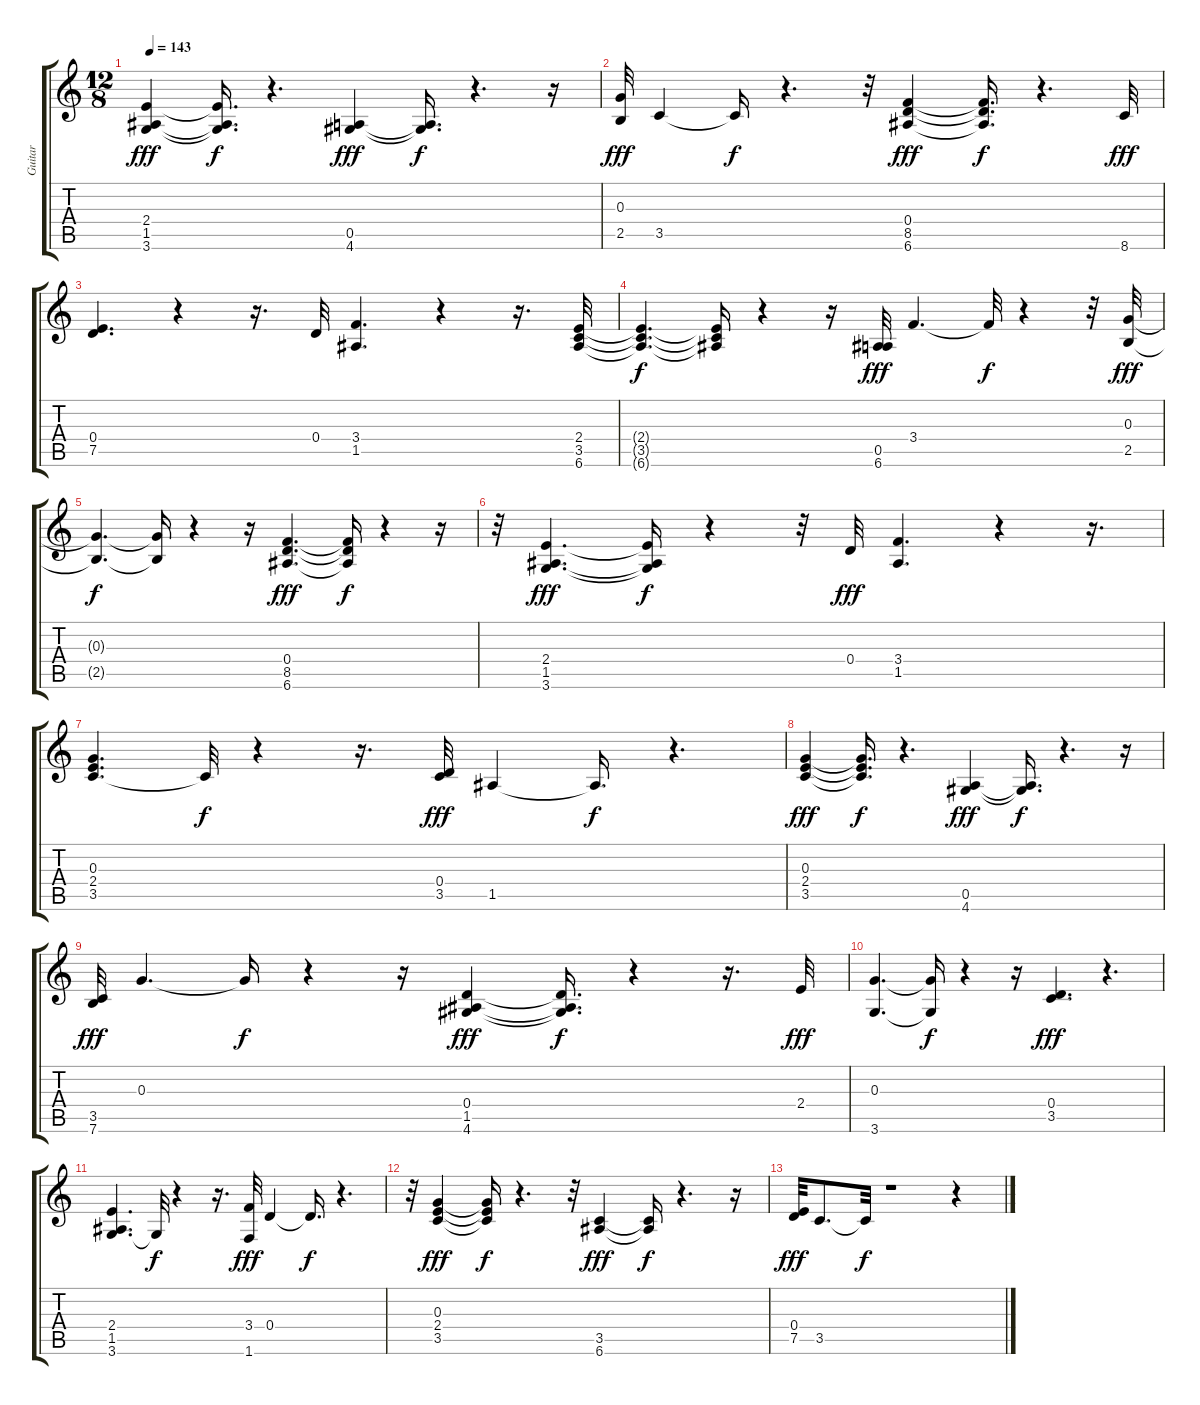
\track ("Guitar" "Guitar") {instrument electricguitarclean}
\staff {score tabs}
\tuning (E4 B3 G3 D3 A2 E2) {hide}
\ts (12 8)
\tempo 143
\clef g2
\ks c
(2.4 1.5 3.6).4{dy fff} (2.4{t} 1.5{t} 3.6{t}).16{d dy f} r.4{d} (0.5 4.6).4{dy fff} (0.5{t} 4.6{t}).16{d dy f} r.4{d} r.16 |
(0.3 2.5).32{dy fff} 3.5.4 3.5{t}.16{dy f} r.4{d} r.32 (0.4 8.5 6.6).4{dy fff} (0.4{t} 8.5{t} 6.6{t}).16{d dy f} r.4{d} 8.6.32{dy fff} |
(0.4 7.5).4{d} r.4 r.16{d} 0.4.32 (3.4 1.5).4{d} r.4 r.16{d} (2.4 3.5 6.6).32 |
(2.4{t} 3.5{t} 6.6{t}).4{d dy f} (2.4{t} 3.5{t} 6.6{t}).16 r.4 r.16 (0.5 6.6).32{dy fff} 3.4.4{d} 3.4{t}.32{dy f} r.4 r.32 (0.3 2.5).32{dy fff} |
(0.3{t} 2.5{t}).4{d dy f} (0.3{t} 2.5{t}).16 r.4 r.16 (0.4 8.5 6.6).4{d dy fff} (0.4{t} 8.5{t} 6.6{t}).16{dy f} r.4 r.16 |
r.32 (2.4 1.5 3.6).4{d dy fff} (2.4{t} 1.5{t} 3.6{t}).16{dy f} r.4 r.32 0.4.32{dy fff} (3.4 1.5).4{d} r.4 r.16{d} |
(0.3 2.4 3.5).4{d} 3.5{t}.32{dy f} r.4 r.16{d} (0.4 3.5).32{dy fff} 1.5.4 1.5{t}.16{d dy f} r.4{d} |
(0.3 2.4 3.5).4{dy fff} (0.3{t} 2.4{t} 3.5{t}).16{d dy f} r.4{d} (0.5 4.6).4{dy fff} (0.5{t} 4.6{t}).16{d dy f} r.4{d} r.16 |
(3.5 7.6).32{dy fff} 0.3.4{d} 0.3{t}.16{dy f} r.4 r.16 (0.4 1.5 4.6).4{dy fff} (0.4{t} 1.5{t} 4.6{t}).16{d dy f} r.4 r.16{d} 2.4.32{dy fff} |
(0.3 3.6).4{d} (0.3{t} 3.6{t}).16{dy f} r.4 r.16 (0.4 3.5).4{d dy fff} r.4{d} |
(2.4 1.5 3.6).4{d} 3.6{t}.32{dy f} r.4 r.16{d} (3.4 1.6).32{dy fff} 0.4.4 0.4{t}.16{d dy f} r.4{d} |
r.32 (0.3 2.4 3.5).4{dy fff} (0.3{t} 2.4{t} 3.5{t}).16{dy f} r.4{d} r.32 (3.5 6.6).4{dy fff} (3.5{t} 6.6{t}).16{dy f} r.4{d} r.16 |
(0.4 7.5).32{dy fff} 3.5.8{d} 3.5{t}.32{dy f} r.1 r.4
